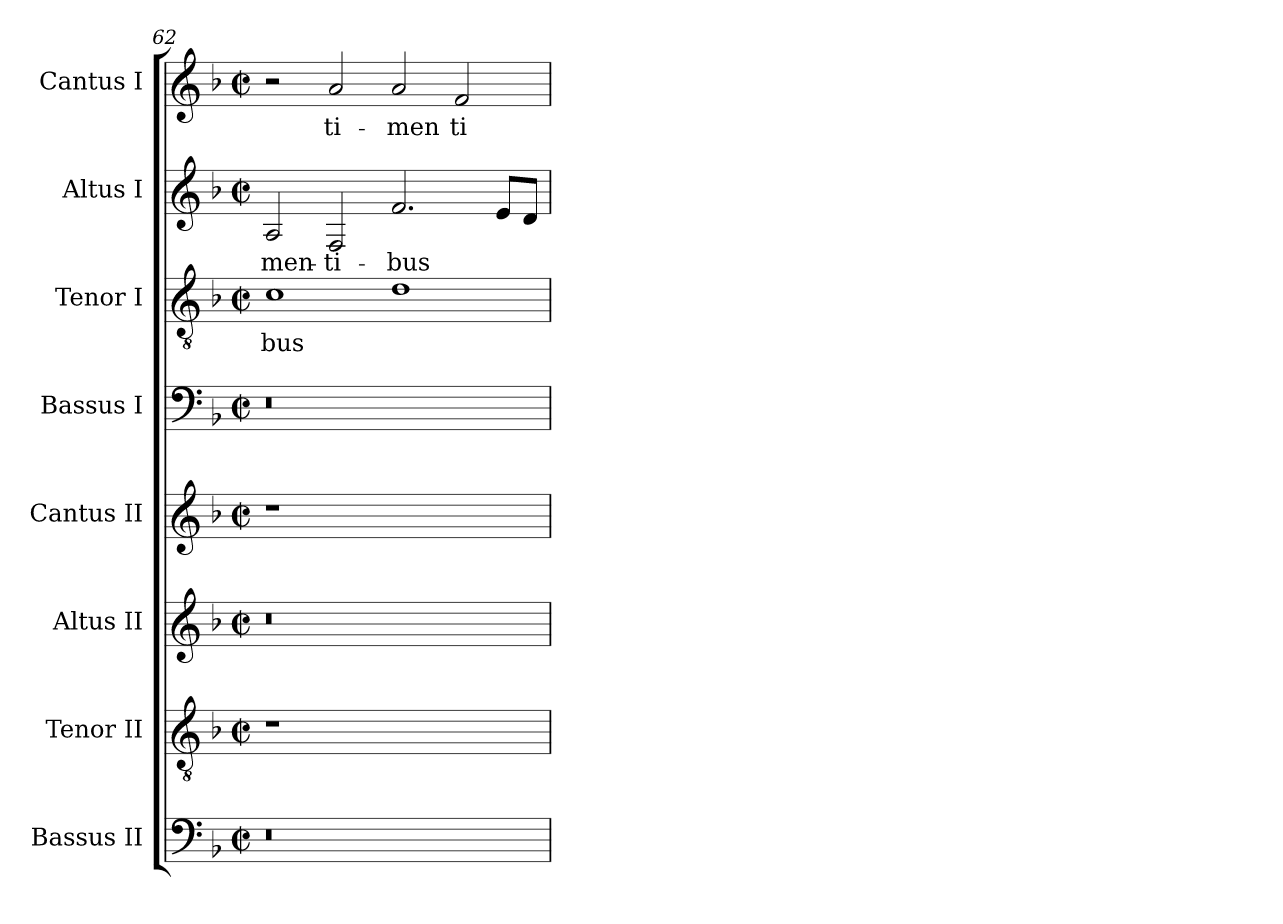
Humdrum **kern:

**kern	**kern	**kern	**kern	**kern	**kern	**text	**kern	**text	**kern	**text
*part8	*part7	*part6	*part5	*part4	*part3	*part3	*part2	*part2	*part1	*part1
*staff8	*staff7	*staff6	*staff5	*staff4	*staff3	*staff3	*staff2	*staff2	*staff1	*staff1
*I"Bassus II	*I"Tenor II	*I"Altus II	*I"Cantus II	*I"Bassus I	*I"Tenor I	*	*I"Altus I	*	*I"Cantus I	*
*clefF4	*clefGv2	*clefG2	*clefG2	*clefF4	*clefGv2	*	*clefG2	*	*clefG2	*
*k[b-]	*k[b-]	*k[b-]	*k[b-]	*k[b-]	*k[b-]	*	*k[b-]	*	*k[b-]	*
*F:	*F:	*F:	*F:	*F:	*F:	*	*F:	*	*F:	*
*M2/2	*M2/2	*M2/2	*M2/2	*M2/2	*M2/2	*	*M2/2	*	*M2/2	*
*met(c|)	*met(c|)	*met(c|)	*met(c|)	*met(c|)	*met(c|)	*	*met(c|)	*	*met(c|)	*
=62	=62	=62	=62	=62	=62	=62	=62	=62	=62	=62
!	!	!	!	!	!	!LO:LY:b:cj	!	!LO:LY:b:cj	!	!
0r	1r	0r	1r	0r	1c	-bus	2A/	-men-	2r	.
!	!	!	!	!	!	!	!	!LO:LY:b:cj	!	!LO:LY:b:cj
.	.	.	.	.	.	.	2F/	-ti-	2a/	ti-
!	!	!	!	!	!	!LO:LY:b:cj	!	!LO:LY:b:cj	!	!LO:LY:b:cj
.	1ryy	.	1ryy	.	1d	.	2.f/	-bus	2a/	-men
!	!	!	!	!	!	!	!	!	!	!LO:LY:b:cj
.	.	.	.	.	.	.	.	.	2f/	ti-
!	!	!	!	!	!	!	!	!LO:LY:b:cj	!	!
.	.	.	.	.	.	.	8e/L	.	.	.
!	!	!	!	!	!	!	!	!LO:LY:b:cj	!	!
.	.	.	.	.	.	.	8d/J	.	.	.
=	=	=	=	=	=	=	=	=	=	=
*-	*-	*-	*-	*-	*-	*-	*-	*-	*-	*-
